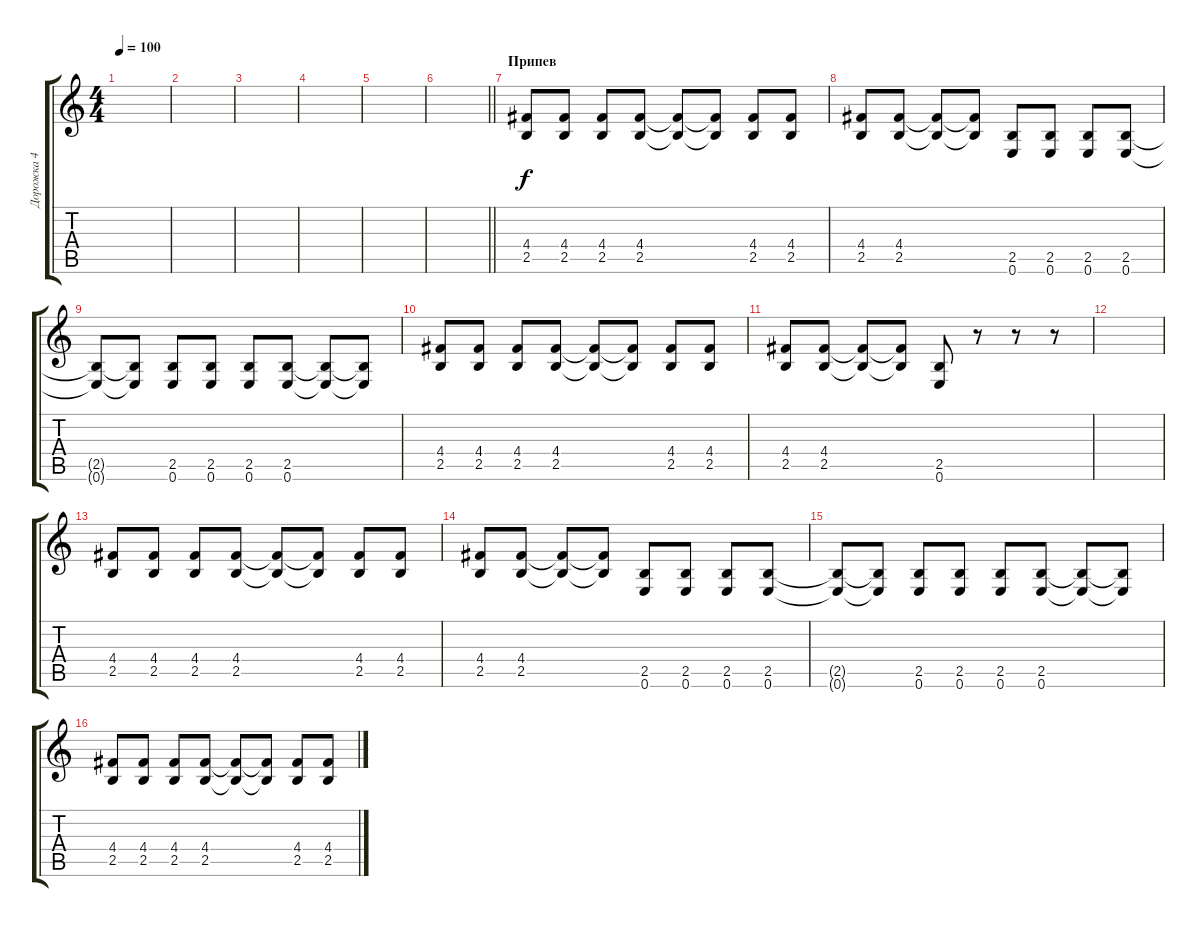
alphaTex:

\track ("Дорожка 4" "Дорожка 4") {instrument distortionguitar}
\staff {score tabs}
\tuning (E4 B3 G3 D3 A2 E2) {hide}
\ts (4 4)
\tempo 100
\clef g2
\ks c
|
|
|
|
|
\barLineRight lightlight
|
\section ("" "Припев")
(4.4 2.5).8 (4.4 2.5).8 (4.4 2.5).8 (4.4 2.5).8 (4.4{t} 2.5{t}).8 (4.4{t} 2.5{t}).8 (4.4 2.5).8 (4.4 2.5).8 |
(4.4 2.5).8 (4.4 2.5).8 (4.4{t} 2.5{t}).8 (4.4{t} 2.5{t}).8 (2.5 0.6).8 (2.5 0.6).8 (2.5 0.6).8 (2.5 0.6).8 |
(2.5{t} 0.6{t}).8 (2.5{t} 0.6{t}).8 (2.5 0.6).8 (2.5 0.6).8 (2.5 0.6).8 (2.5 0.6).8 (2.5{t} 0.6{t}).8 (2.5{t} 0.6{t}).8 |
(4.4 2.5).8 (4.4 2.5).8 (4.4 2.5).8 (4.4 2.5).8 (4.4{t} 2.5{t}).8 (4.4{t} 2.5{t}).8 (4.4 2.5).8 (4.4 2.5).8 |
(4.4 2.5).8 (4.4 2.5).8 (4.4{t} 2.5{t}).8 (4.4{t} 2.5{t}).8 (2.5 0.6).8 r.8 r.8 r.8 |
|
(4.4 2.5).8 (4.4 2.5).8 (4.4 2.5).8 (4.4 2.5).8 (4.4{t} 2.5{t}).8 (4.4{t} 2.5{t}).8 (4.4 2.5).8 (4.4 2.5).8 |
(4.4 2.5).8 (4.4 2.5).8 (4.4{t} 2.5{t}).8 (4.4{t} 2.5{t}).8 (2.5 0.6).8 (2.5 0.6).8 (2.5 0.6).8 (2.5 0.6).8 |
(2.5{t} 0.6{t}).8 (2.5{t} 0.6{t}).8 (2.5 0.6).8 (2.5 0.6).8 (2.5 0.6).8 (2.5 0.6).8 (2.5{t} 0.6{t}).8 (2.5{t} 0.6{t}).8 |
(4.4 2.5).8 (4.4 2.5).8 (4.4 2.5).8 (4.4 2.5).8 (4.4{t} 2.5{t}).8 (4.4{t} 2.5{t}).8 (4.4 2.5).8 (4.4 2.5).8
